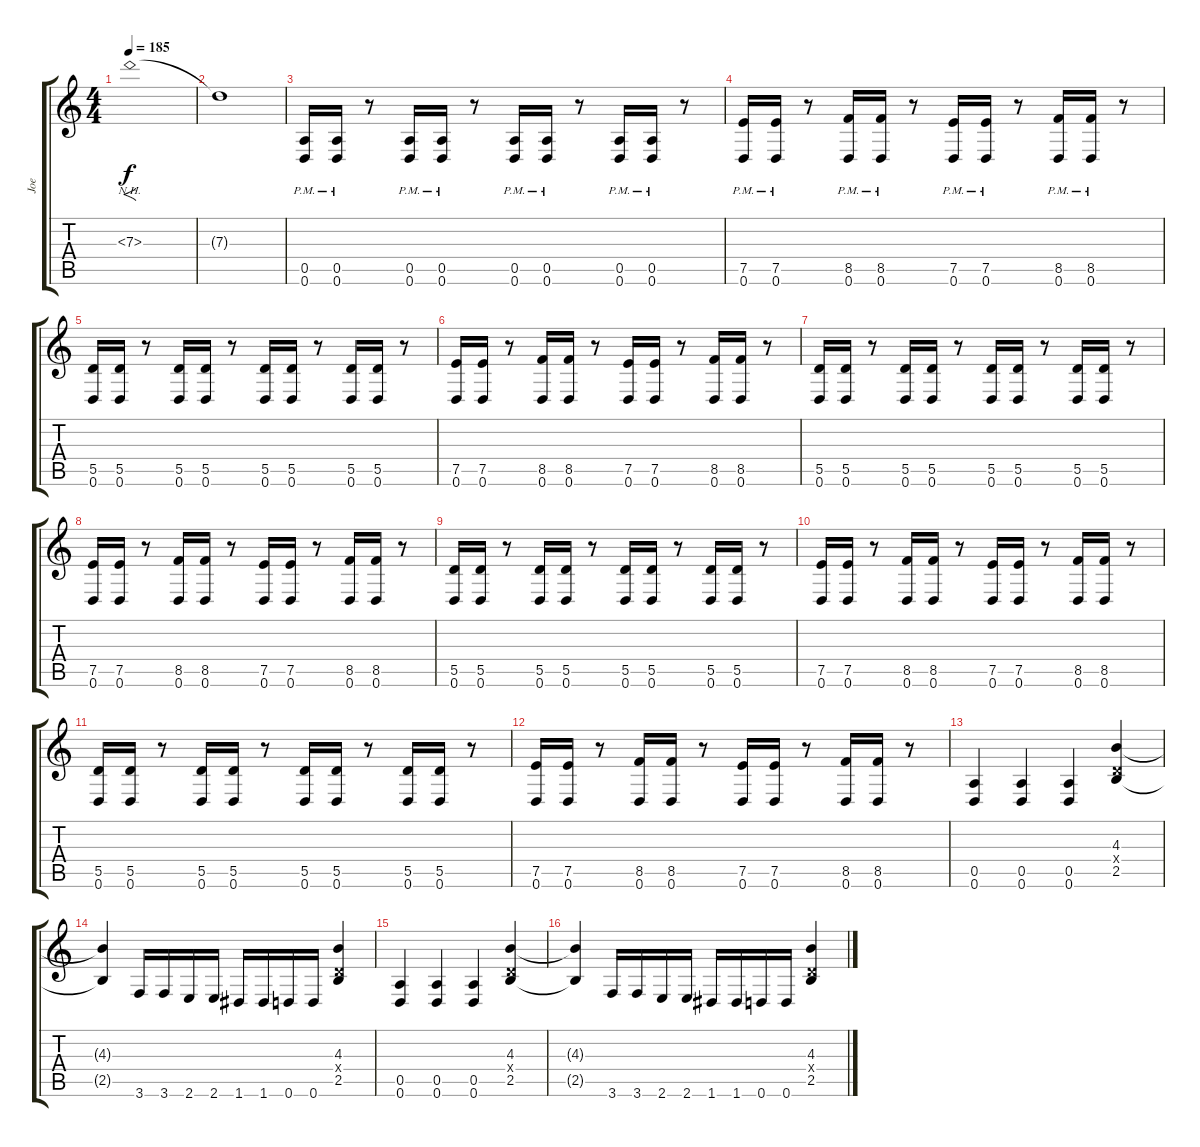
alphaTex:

\track ("Joe" "Joe") {instrument distortionguitar}
\staff {score tabs}
\tuning (E4 B3 G3 D3 A2 D2) {hide}
\ts (4 4)
\tempo 185
\clef g2
\ks c
7.3{nh}.1{f dy f instrument distortionguitar} |
7.3{t}.1 |
(0.5{pm} 0.6{pm}).16 (0.5{pm} 0.6{pm}).16 r.8 (0.5{pm} 0.6{pm}).16 (0.5{pm} 0.6{pm}).16 r.8 (0.5{pm} 0.6{pm}).16 (0.5{pm} 0.6{pm}).16 r.8 (0.5{pm} 0.6{pm}).16 (0.5{pm} 0.6{pm}).16 r.8 |
(7.5{pm} 0.6{pm}).16 (7.5{pm} 0.6{pm}).16 r.8 (8.5{pm} 0.6{pm}).16 (8.5 0.6{pm}).16 r.8 (7.5{pm} 0.6{pm}).16 (7.5{pm} 0.6{pm}).16 r.8 (8.5{pm} 0.6{pm}).16 (8.5{pm} 0.6{pm}).16 r.8 |
(5.5 0.6).16 (5.5 0.6).16 r.8 (5.5 0.6).16 (5.5 0.6).16 r.8 (5.5 0.6).16 (5.5 0.6).16 r.8 (5.5 0.6).16 (5.5 0.6).16 r.8 |
(7.5 0.6).16 (7.5 0.6).16 r.8 (8.5 0.6).16 (8.5 0.6).16 r.8 (7.5 0.6).16 (7.5 0.6).16 r.8 (8.5 0.6).16 (8.5 0.6).16 r.8 |
(5.5 0.6).16 (5.5 0.6).16 r.8 (5.5 0.6).16 (5.5 0.6).16 r.8 (5.5 0.6).16 (5.5 0.6).16 r.8 (5.5 0.6).16 (5.5 0.6).16 r.8 |
(7.5 0.6).16 (7.5 0.6).16 r.8 (8.5 0.6).16 (8.5 0.6).16 r.8 (7.5 0.6).16 (7.5 0.6).16 r.8 (8.5 0.6).16 (8.5 0.6).16 r.8 |
(5.5 0.6).16 (5.5 0.6).16 r.8 (5.5 0.6).16 (5.5 0.6).16 r.8 (5.5 0.6).16 (5.5 0.6).16 r.8 (5.5 0.6).16 (5.5 0.6).16 r.8 |
(7.5 0.6).16 (7.5 0.6).16 r.8 (8.5 0.6).16 (8.5 0.6).16 r.8 (7.5 0.6).16 (7.5 0.6).16 r.8 (8.5 0.6).16 (8.5 0.6).16 r.8 |
(5.5 0.6).16 (5.5 0.6).16 r.8 (5.5 0.6).16 (5.5 0.6).16 r.8 (5.5 0.6).16 (5.5 0.6).16 r.8 (5.5 0.6).16 (5.5 0.6).16 r.8 |
(7.5 0.6).16 (7.5 0.6).16 r.8 (8.5 0.6).16 (8.5 0.6).16 r.8 (7.5 0.6).16 (7.5 0.6).16 r.8 (8.5 0.6).16 (8.5 0.6).16 r.8 |
(0.5 0.6).4 (0.5 0.6).4 (0.5 0.6).4 (4.3 0.4{x} 2.5).4 |
(4.3{t} 2.5{t}).4 3.6.16 3.6.16 2.6.16 2.6.16 1.6.16 1.6.16 0.6.16 0.6.16 (4.3 0.4{x} 2.5).4 |
(0.5 0.6).4 (0.5 0.6).4 (0.5 0.6).4 (4.3 0.4{x} 2.5).4 |
(4.3{t} 2.5{t}).4 3.6.16 3.6.16 2.6.16 2.6.16 1.6.16 1.6.16 0.6.16 0.6.16 (4.3 0.4{x} 2.5).4
